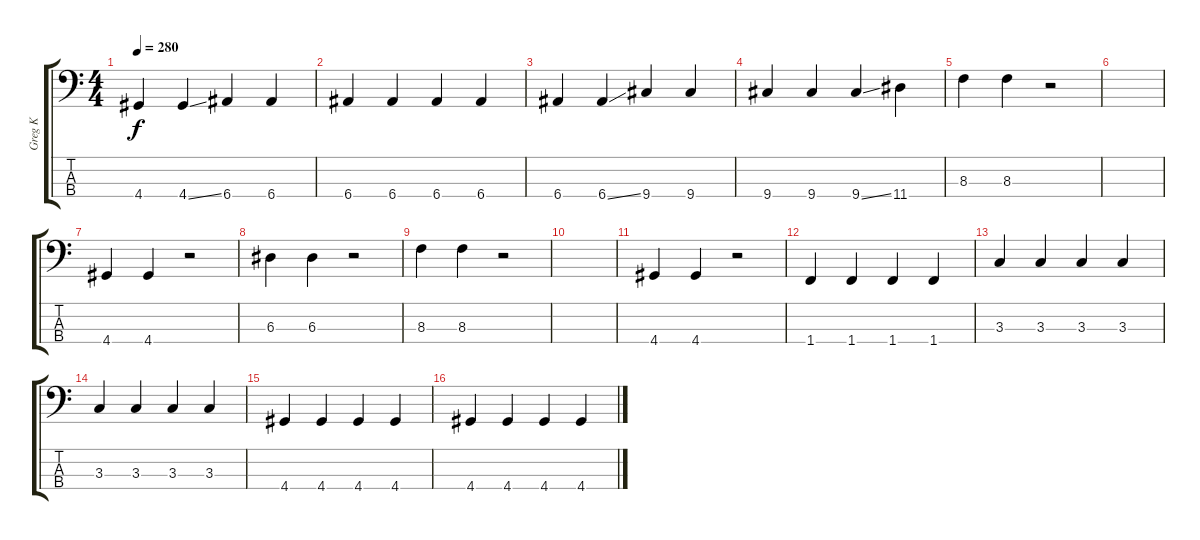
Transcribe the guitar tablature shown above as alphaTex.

\track ("Greg K" "Greg K") {instrument electricbassfinger}
\staff {score tabs}
\tuning (G2 D2 A1 E1) {hide}
\ts (4 4)
\tempo 280
\clef f4
\ks c
4.4.4{dy f} 4.4{ss}.4 6.4.4 6.4.4 |
6.4.4 6.4.4 6.4.4 6.4.4 |
6.4.4 6.4{ss}.4 9.4.4 9.4.4 |
9.4.4 9.4.4 9.4{ss}.4 11.4.4 |
8.3.4 8.3.4 r.2 |
|
4.4.4 4.4.4 r.2 |
6.3.4 6.3.4 r.2 |
8.3.4 8.3.4 r.2 |
|
4.4.4 4.4.4 r.2 |
1.4.4 1.4.4 1.4.4 1.4.4 |
3.3.4 3.3.4 3.3.4 3.3.4 |
3.3.4 3.3.4 3.3.4 3.3.4 |
4.4.4 4.4.4 4.4.4 4.4.4 |
4.4.4 4.4.4 4.4.4 4.4.4
